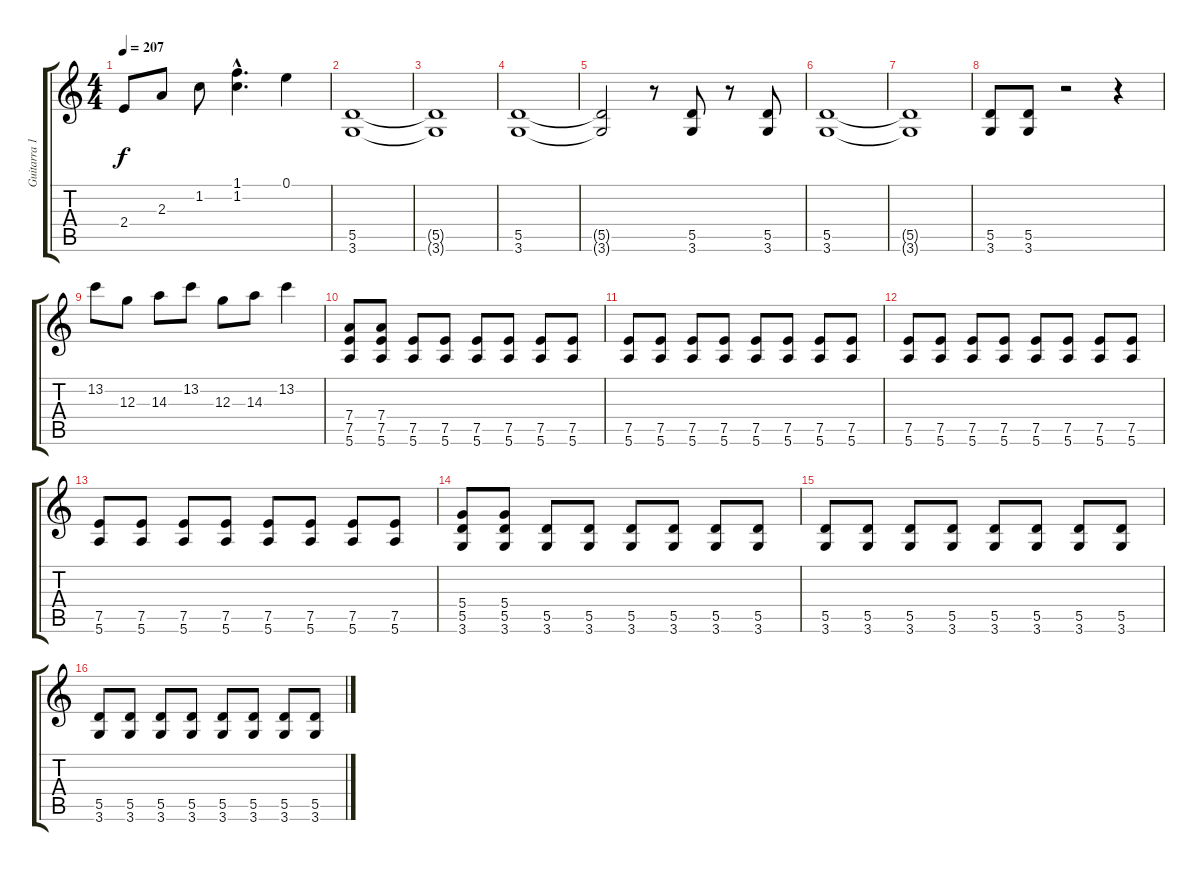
\track ("Guitarra 1" "Guitarra 1") {instrument distortionguitar}
\staff {score tabs}
\tuning (E4 B3 G3 D3 A2 E2) {hide}
\ts (4 4)
\tempo 207
\clef g2
\ks c
2.4.8{dy f} 2.3.8 1.2.8 (1.1{hac} 1.2{hac}).4{d} 0.1.4 |
(5.5 3.6).1 |
(5.5{t} 3.6{t}).1 |
(5.5 3.6).1 |
(5.5{t} 3.6{t}).2 r.8 (5.5 3.6).8 r.8 (5.5 3.6).8 |
(5.5 3.6).1 |
(5.5{t} 3.6{t}).1 |
(5.5 3.6).8 (5.5 3.6).8 r.2 r.4 |
13.2.8 12.3.8 14.3.8 13.2.8 12.3.8 14.3.8 13.2.4 |
(7.4 7.5 5.6).8 (7.4 7.5 5.6).8 (7.5 5.6).8 (7.5 5.6).8 (7.5 5.6).8 (7.5 5.6).8 (7.5 5.6).8 (7.5 5.6).8 |
(7.5 5.6).8 (7.5 5.6).8 (7.5 5.6).8 (7.5 5.6).8 (7.5 5.6).8 (7.5 5.6).8 (7.5 5.6).8 (7.5 5.6).8 |
(7.5 5.6).8 (7.5 5.6).8 (7.5 5.6).8 (7.5 5.6).8 (7.5 5.6).8 (7.5 5.6).8 (7.5 5.6).8 (7.5 5.6).8 |
(7.5 5.6).8 (7.5 5.6).8 (7.5 5.6).8 (7.5 5.6).8 (7.5 5.6).8 (7.5 5.6).8 (7.5 5.6).8 (7.5 5.6).8 |
(5.4 5.5 3.6).8 (5.4 5.5 3.6).8 (5.5 3.6).8 (5.5 3.6).8 (5.5 3.6).8 (5.5 3.6).8 (5.5 3.6).8 (5.5 3.6).8 |
(5.5 3.6).8 (5.5 3.6).8 (5.5 3.6).8 (5.5 3.6).8 (5.5 3.6).8 (5.5 3.6).8 (5.5 3.6).8 (5.5 3.6).8 |
(5.5 3.6).8 (5.5 3.6).8 (5.5 3.6).8 (5.5 3.6).8 (5.5 3.6).8 (5.5 3.6).8 (5.5 3.6).8 (5.5 3.6).8
